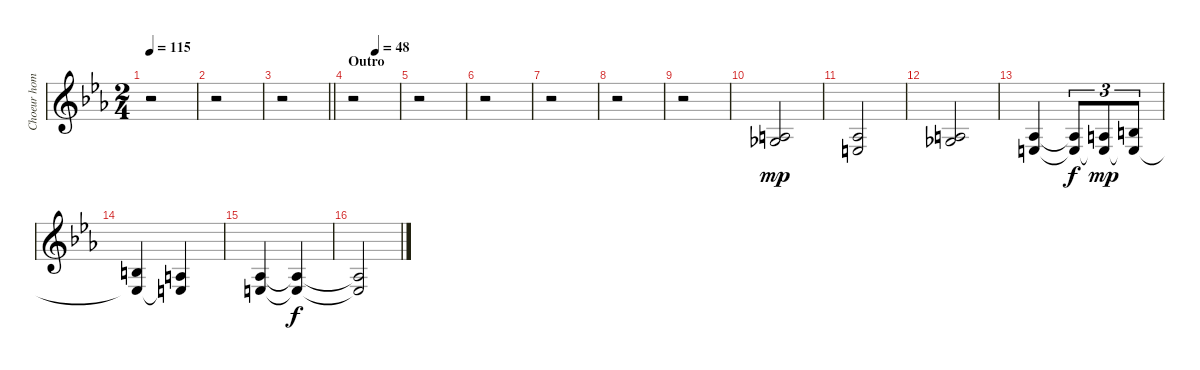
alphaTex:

\track ("Choeur hommes" "Choeur hom") {instrument choiraahs}
\staff {score}
\tuning (E4 B3 G3 D3 A2 E2) {hide}
\ts (2 4)
\tempo 115
\clef g2
\ks cminor
r.2{dy mp} |
r.2 |
\barLineRight lightlight
r.2 |
\section ("" "Outro")
\tempo (48 0.5)
r.2 |
r.2 |
r.2 |
r.2 |
r.2 |
r.2 |
(2.3 4.4).2 |
(1.3 2.4).2 |
(2.3 4.4).2 |
(1.3 2.4).4 (1.3{t} 2.4{t}).8{tu (3 2) dy f} (2.3 2.4{t}).8{tu (3 2) dy mp} (4.3 2.4{t}).8{tu (3 2)} |
(4.3 2.4{t}).4 (2.3 2.4{t}).4 |
(1.3 2.4).4 (1.3{t} 2.4{t}).4{dy f volume 0} |
(1.3{t} 2.4{t}).2
